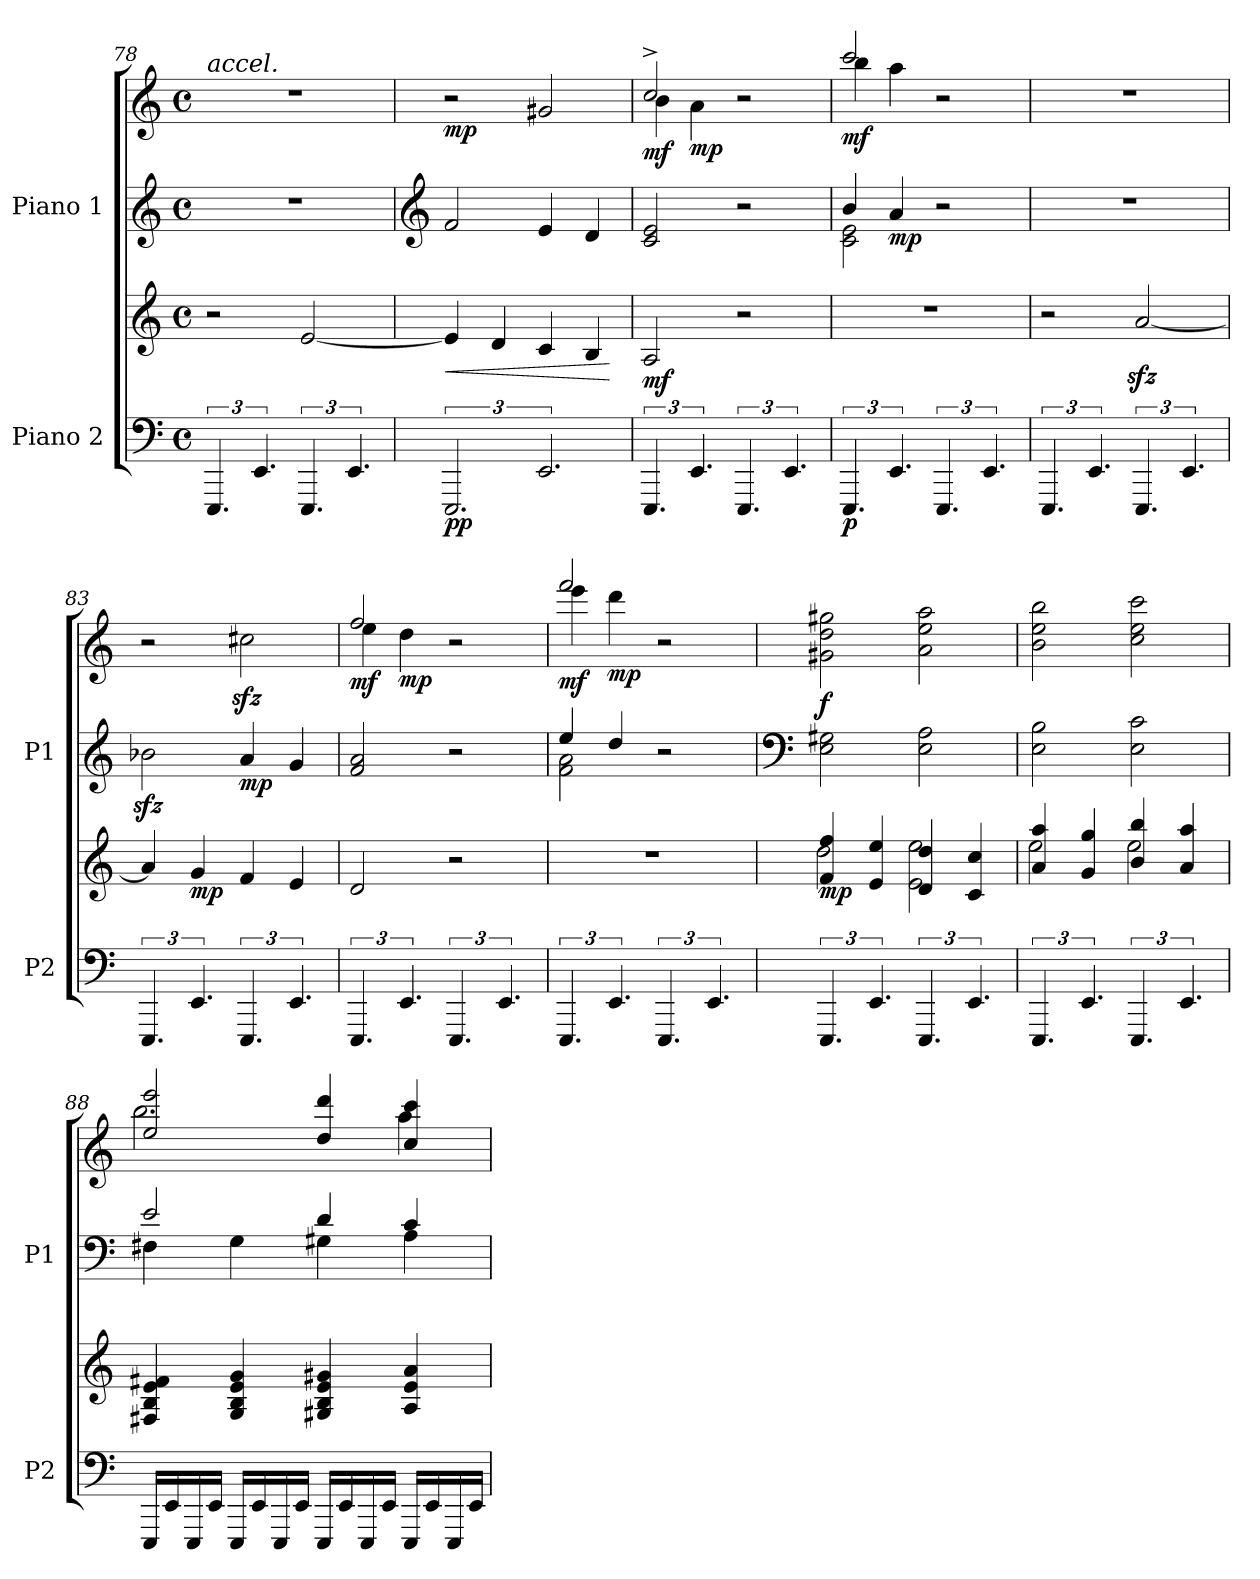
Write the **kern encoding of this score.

**kern	**kern	**dynam	**kern	**kern	**dynam
*part2	*part2	*part2	*part1	*part1	*part1
*staff4	*staff3	*staff3/4	*staff2	*staff1	*staff1/2
*I"Piano 2	*	*	*I"Piano 1	*	*
*I'P2	*	*	*I'P1	*	*
*clefF4	*clefG2	*	*clefG2	*clefG2	*
*k[]	*k[]	*	*k[]	*k[]	*
*M4/4	*M4/4	*	*M4/4	*M4/4	*
*met(c)	*met(c)	*	*met(c)	*met(c)	*
=78	=78	=78	=78	=78	=78
!	!	!	!	!LO:TX:a:i:t=accel.	!
6.EEE/	2r	.	1r	1r	.
6.EE/	.	.	.	.	.
!	!	!LO:DY:b=2	!	!	!
!	!	!LO:DY:n=1:b	!	!	!
6.EEE/	[2e/	pp mp	.	.	.
6.EE/	.	.	.	.	.
=79	=79	=79	=79	=79	=79
*	*	*	*clefG2	*	*
!	!	!LO:HP:b	!	!	!
!	!	!LO:DY:n=1:b=2	!	!	!LO:DY:b
3.EEE	4e/]	< pp	2f/	2r	mp
.	4d/	.	.	.	.
3.EE	4c/	.	4e/	2g#X/	.
.	4B/	.	4d/	.	.
.	.	[	.	.	.
!!LO:LB:g=z
=80	=80	=80	=80	=80	=80
*	*	*	*	*^	*
!	!	!LO:DY:b	!	!	!	!LO:DY:b
6.EEE/	2A/	mf	2c/ 2e/	2cc^/	4b\	mf
!	!	!	!	!	!	!LO:DY:b
6.EE/	.	.	.	.	4a\	mp
6.EEE/	2r	.	2r	2r	2ryy	.
6.EE/	.	.	.	.	.	.
=81	=81	=81	=81	=81	=81	=81
*	*	*	*^	*	*	*
!	!	!LO:DY:b=2	!	!	!	!	!LO:DY:b
6.EEE/	1r	p	4b/	2c\ 2e\	2ccc/	4bb\	mf
!	!	!	!	!	!	!	!LO:DY:b=2
6.EE/	.	.	4a/	.	.	4aa\	mp
6.EEE/	.	.	2r	2ryy	2r	2ryy	.
6.EE/	.	.	.	.	.	.	.
*	*	*	*v	*v	*	*	*
*	*	*	*	*v	*v	*
=82	=82	=82	=82	=82	=82
6.EEE/	2r	.	1r	1r	.
6.EE/	.	.	.	.	.
6.EEE/	[2azz</	.	.	.	.
6.EE/	.	.	.	.	.
!!LO:LB:g=z
=83	=83	=83	=83	=83	=83
6.EEE/	4a/]	.	2b-Xzz<\	2r	.
!	!	!LO:DY:b	!	!	!
6.EE/	4g/	mp	.	.	.
!	!	!	!	!	!LO:DY:b=2
6.EEE/	4f/	.	4a/	2cc#Xzz<\	mp
6.EE/	4e/	.	4g/	.	.
=84	=84	=84	=84	=84	=84
*	*	*	*	*^	*
!	!	!	!	!	!	!LO:DY:b
6.EEE/	2d/	.	2f/ 2a/	2ff/	4ee\	mf
!	!	!	!	!	!	!LO:DY:b
6.EE/	.	.	.	.	4dd\	mp
6.EEE/	2r	.	2r	2r	2ryy	.
6.EE/	.	.	.	.	.	.
=85	=85	=85	=85	=85	=85	=85
*	*	*	*^	*	*	*
!	!	!	!	!	!	!	!LO:DY:b
6.EEE/	1r	.	4ee/	2f\ 2a\	2fff/	4eee\	mf
!	!	!	!	!	!	!	!LO:DY:b
6.EE/	.	.	4dd/	.	.	4ddd\	mp
6.EEE/	.	.	2r	2ryy	2r	2ryy	.
6.EE/	.	.	.	.	.	.	.
*	*	*	*v	*v	*	*	*
*	*	*	*	*v	*v	*
!!LO:PB:g=z
=86	=86	=86	=86	=86	=86
*	*	*	*clefF4	*	*
*	*	*	*	*MM122	*
*	*^	*	*	*	*
!	!	!	!LO:DY:b	!	!	!LO:DY:b
6.EEE/	4f/ 4ff/	2dd\	mp	2E\ 2G#X\	2g#X\ 2dd\ 2gg#X\	f
6.EE/	4e/ 4ee/	.	.	.	.	.
6.EEE/	4d/ 4dd/	2e\ 2ee\	.	2E\ 2A\	2a\ 2ee\ 2aa\	.
6.EE/	4c/ 4cc/	.	.	.	.	.
=87	=87	=87	=87	=87	=87	=87
6.EEE/	4a/ 4aa/	2ee\	.	2E\ 2B\	2b\ 2ee\ 2bb\	.
6.EE/	4g/ 4gg/	.	.	.	.	.
6.EEE/	4b/ 4bb/	2ee\	.	2E\ 2c\	2cc\ 2ee\ 2ccc\	.
6.EE/	4a/ 4aa/	.	.	.	.	.
*	*v	*v	*	*	*	*
!!LO:LB:g=z
=88	=88	=88	=88	=88	=88
*	*	*	*	*MM132	*
*	*	*	*^	*^	*
16EEE/LL	4F#X/ 4B/ 4e/ 4f#X/	.	2e/	4F#X\	2ee/ 2eee/	2.bb\	.
16EE/	.	.	.	.	.	.	.
16EEE/	.	.	.	.	.	.	.
16EE/JJ	.	.	.	.	.	.	.
16EEE/LL	4G/ 4B/ 4e/ 4g/	.	.	4G\	.	.	.
16EE/	.	.	.	.	.	.	.
16EEE/	.	.	.	.	.	.	.
16EE/JJ	.	.	.	.	.	.	.
16EEE/LL	4G#X/ 4B/ 4e/ 4g#X/	.	4d/	4G#X\	4dd/ 4ddd/	.	.
16EE/	.	.	.	.	.	.	.
16EEE/	.	.	.	.	.	.	.
16EE/JJ	.	.	.	.	.	.	.
16EEE/LL	4A/ 4e/ 4a/	.	4c/	4A\	4cc/ 4ccc/	4aa\	.
16EE/	.	.	.	.	.	.	.
16EEE/	.	.	.	.	.	.	.
16EE/JJ	.	.	.	.	.	.	.
*	*	*	*v	*v	*	*	*
*	*	*	*	*v	*v	*
=	=	=	=	=	=
*-	*-	*-	*-	*-	*-
